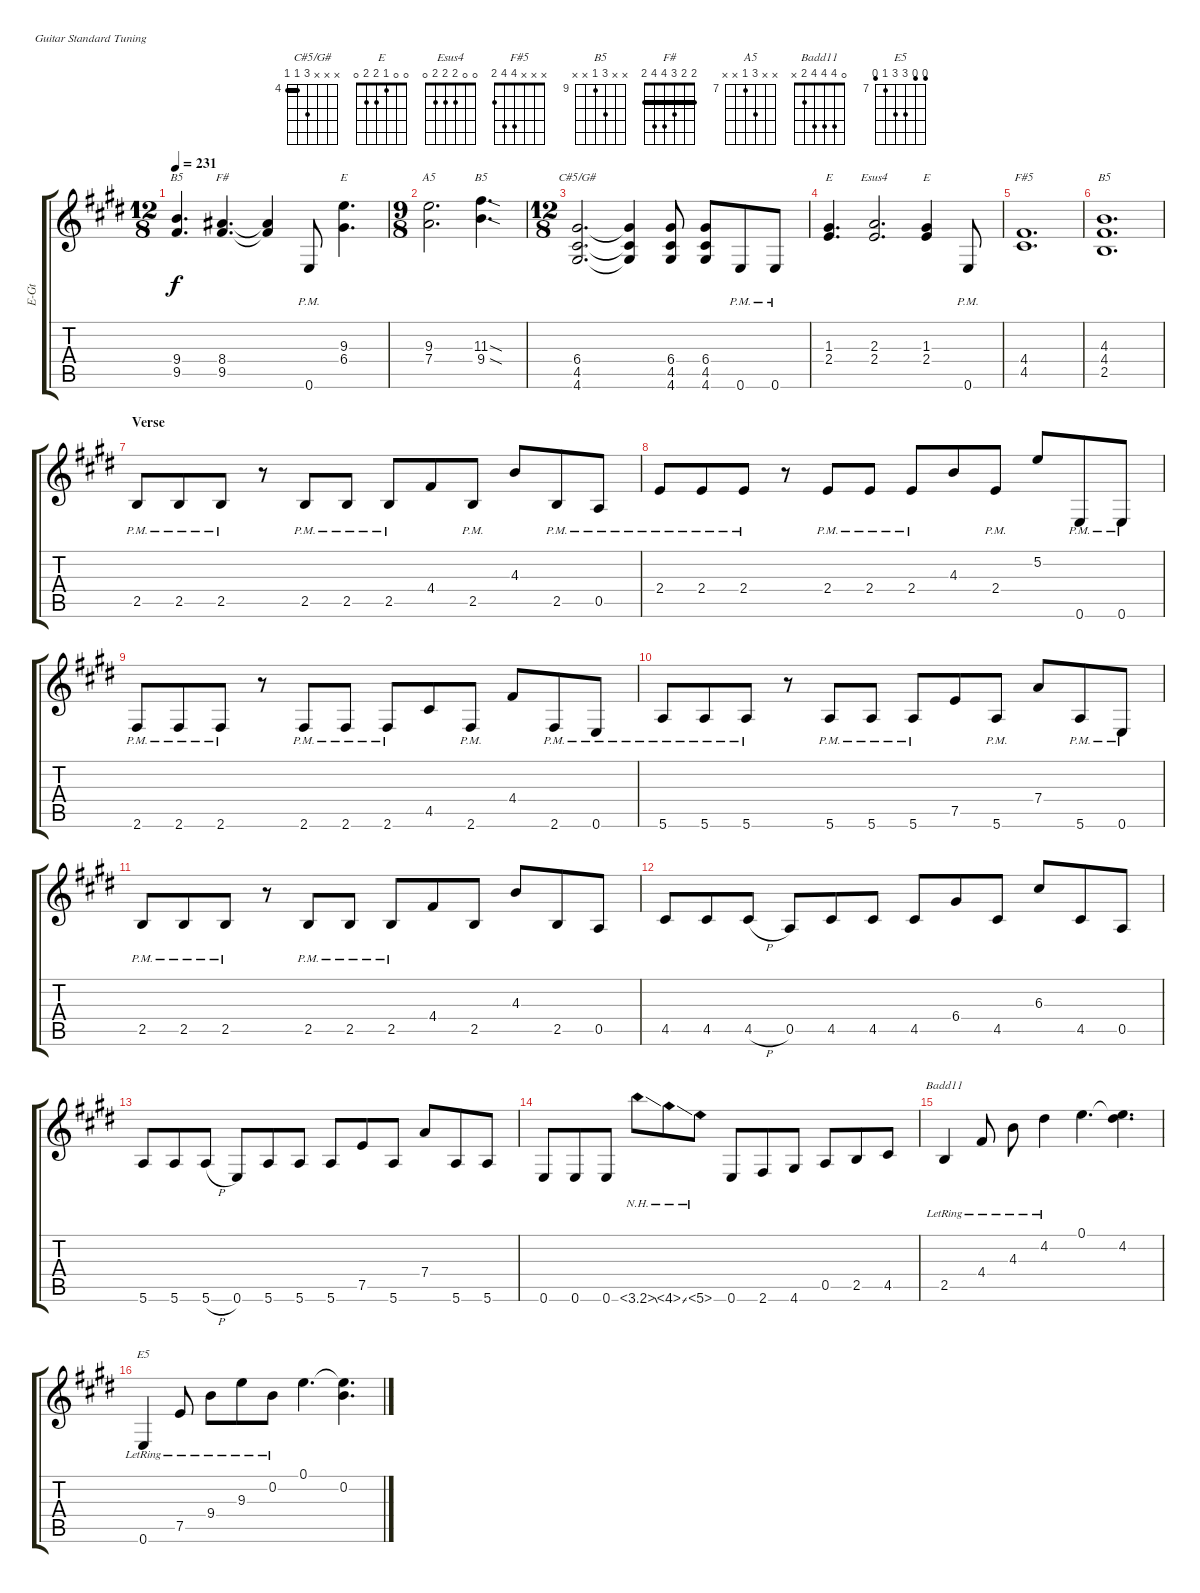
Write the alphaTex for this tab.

\defaultSystemsLayout 4
\bracketExtendMode groupsimilarinstruments
\otherSystemsTrackNameOrientation horizontal
\track ("Rhythm Guitar II" "E-Gt") {multiBarRest instrument distortionguitar}
\staff {score tabs}
\tuning (E4 B3 G3 D3 A2 E2)
\chord ("C#5/G#" x x x 6 4 4) {firstfret 4 showfingering false barre 4}
\chord ("E" 0 0 1 2 2 0) {showfingering false}
\chord ("Esus4" 0 0 2 2 2 0) {showfingering false}
\chord ("F#5" x x x 4 4 2) {showfingering false}
\chord ("B5" x x 4 4 2 x) {showfingering false}
\chord ("F#" 2 2 3 4 4 2) {showfingering false barre (2 2)}
\chord ("A5" x x 9 7 x x) {firstfret 7 showfingering false}
\chord ("B5" x x 11 9 x x) {firstfret 9 showfingering false}
\chord ("Badd11" 0 4 4 4 2 x) {showfingering false}
\chord ("E5" 6 6 9 9 7 6) {firstfret 7 showfingering false}
\ts (12 8)
\tempo 231
\clef g2
\ks e
(9.5{acc #} 9.4{acc forcenatural}).4{d ch "B5" dy f} (8.4{acc #} 9.5{acc #}).4{d ch "F#"} (8.4{t acc #} 9.5{t acc #}).4 0.6{pm acc forcenatural}.8 (6.4{acc #} 9.3{acc forcenatural}).4{d ch "E"} |
\ts (9 8)
(9.3{acc forcenatural} 7.4{acc forcenatural}).2{d ch "A5"} (9.4{sod acc forcenatural} 11.3{sod acc #}).4{d ch "B5"} |
\ts (12 8)
(4.6{acc #} 4.5{acc #} 6.4{acc #}).2{d ch "C#5/G#"} (4.6{t acc #} 4.5{t acc #} 6.4{t acc #}).4 (6.4{acc #} 4.5{acc #} 4.6{acc #}).8 (6.4{acc #} 4.5{acc #} 4.6{acc #}).8 0.6{pm acc forcenatural}.8 0.6{pm acc forcenatural}.8 |
(1.3{acc #} 2.4{acc forcenatural}).4{d ch "E"} (2.4{acc forcenatural} 2.3{acc forcenatural}).2{d ch "Esus4"} (1.3{acc #} 2.4{acc forcenatural}).4{ch "E"} 0.6{pm acc forcenatural}.8 |
(4.5{acc #} 4.4{acc #}).1{d ch "F#5"} |
(2.5{acc forcenatural} 4.4{acc #} 4.3{acc forcenatural}).1{d ch "B5"} |
\section ("" "Verse")
2.5{pm acc forcenatural}.8 2.5{pm acc forcenatural}.8 2.5{pm acc forcenatural}.8 r.8 2.5{pm acc forcenatural}.8 2.5{pm acc forcenatural}.8 2.5{pm acc forcenatural}.8 4.4{acc #}.8 2.5{pm acc forcenatural}.8 4.3{acc forcenatural}.8 2.5{pm acc forcenatural}.8 0.5{pm acc forcenatural}.8 |
2.4{pm acc forcenatural}.8 2.4{pm acc forcenatural}.8 2.4{pm acc forcenatural}.8 r.8 2.4{pm acc forcenatural}.8 2.4{pm acc forcenatural}.8 2.4{pm acc forcenatural}.8 4.3{acc forcenatural}.8 2.4{pm acc forcenatural}.8 5.2{acc forcenatural}.8 0.6{pm acc forcenatural}.8 0.6{pm acc forcenatural}.8 |
2.6{pm acc #}.8 2.6{pm acc #}.8 2.6{pm acc #}.8 r.8 2.6{pm acc #}.8 2.6{pm acc #}.8 2.6{pm acc #}.8 4.5{acc #}.8 2.6{pm acc #}.8 4.4{acc #}.8 2.6{pm acc #}.8 0.6{pm acc forcenatural}.8 |
5.6{pm acc forcenatural}.8 5.6{pm acc forcenatural}.8 5.6{pm acc forcenatural}.8 r.8 5.6{pm acc forcenatural}.8 5.6{pm acc forcenatural}.8 5.6{pm acc forcenatural}.8 7.5{acc forcenatural}.8 5.6{pm acc forcenatural}.8 7.4{acc forcenatural}.8 5.6{pm acc forcenatural}.8 0.6{pm acc forcenatural}.8 |
2.5{pm acc forcenatural}.8 2.5{pm acc forcenatural}.8 2.5{pm acc forcenatural}.8 r.8 2.5{pm acc forcenatural}.8 2.5{pm acc forcenatural}.8 2.5{pm acc forcenatural}.8 4.4{acc #}.8 2.5{acc forcenatural}.8 4.3{acc forcenatural}.8 2.5{acc forcenatural}.8 0.5{acc forcenatural}.8 |
4.5{acc #}.8 4.5{acc #}.8 4.5{h acc #}.8 0.5{acc forcenatural}.8 4.5{acc #}.8 4.5{acc #}.8 4.5{acc #}.8 6.4{acc #}.8 4.5{acc #}.8 6.3{acc #}.8 4.5{acc #}.8 0.5{acc forcenatural}.8 |
5.6{acc forcenatural}.8 5.6{acc forcenatural}.8 5.6{h acc forcenatural}.8 0.6{acc forcenatural}.8 5.6{acc forcenatural}.8 5.6{acc forcenatural}.8 5.6{acc forcenatural}.8 7.5{acc forcenatural}.8 5.6{acc forcenatural}.8 7.4{acc forcenatural}.8 5.6{acc forcenatural}.8 5.6{acc forcenatural}.8 |
0.6{acc forcenatural}.8 0.6{acc forcenatural}.8 0.6{acc forcenatural}.8 3.6{nh ss acc forcenatural}.8 4.6{nh ss acc #}.8 5.6{nh acc forcenatural}.8 0.6{acc forcenatural}.8 2.6{acc #}.8 4.6{acc #}.8 0.5{acc forcenatural}.8 2.5{acc forcenatural}.8 4.5{acc #}.8 |
2.5{lr acc forcenatural}.4{ch "Badd11"} 4.4{lr acc #}.8 4.3{lr acc forcenatural}.8 4.2{lr acc #}.4 0.1{acc forcenatural}.4{d} (4.2{acc #} 0.1{t acc forcenatural}).4{d} |
0.6{lr acc forcenatural}.4{ch "E5"} 7.5{lr acc forcenatural}.8 9.4{lr acc forcenatural}.8 9.3{lr acc forcenatural}.8 0.2{lr acc forcenatural}.8 0.1{acc forcenatural}.4{d} (0.2{acc forcenatural} 0.1{t acc forcenatural}).4{d}
